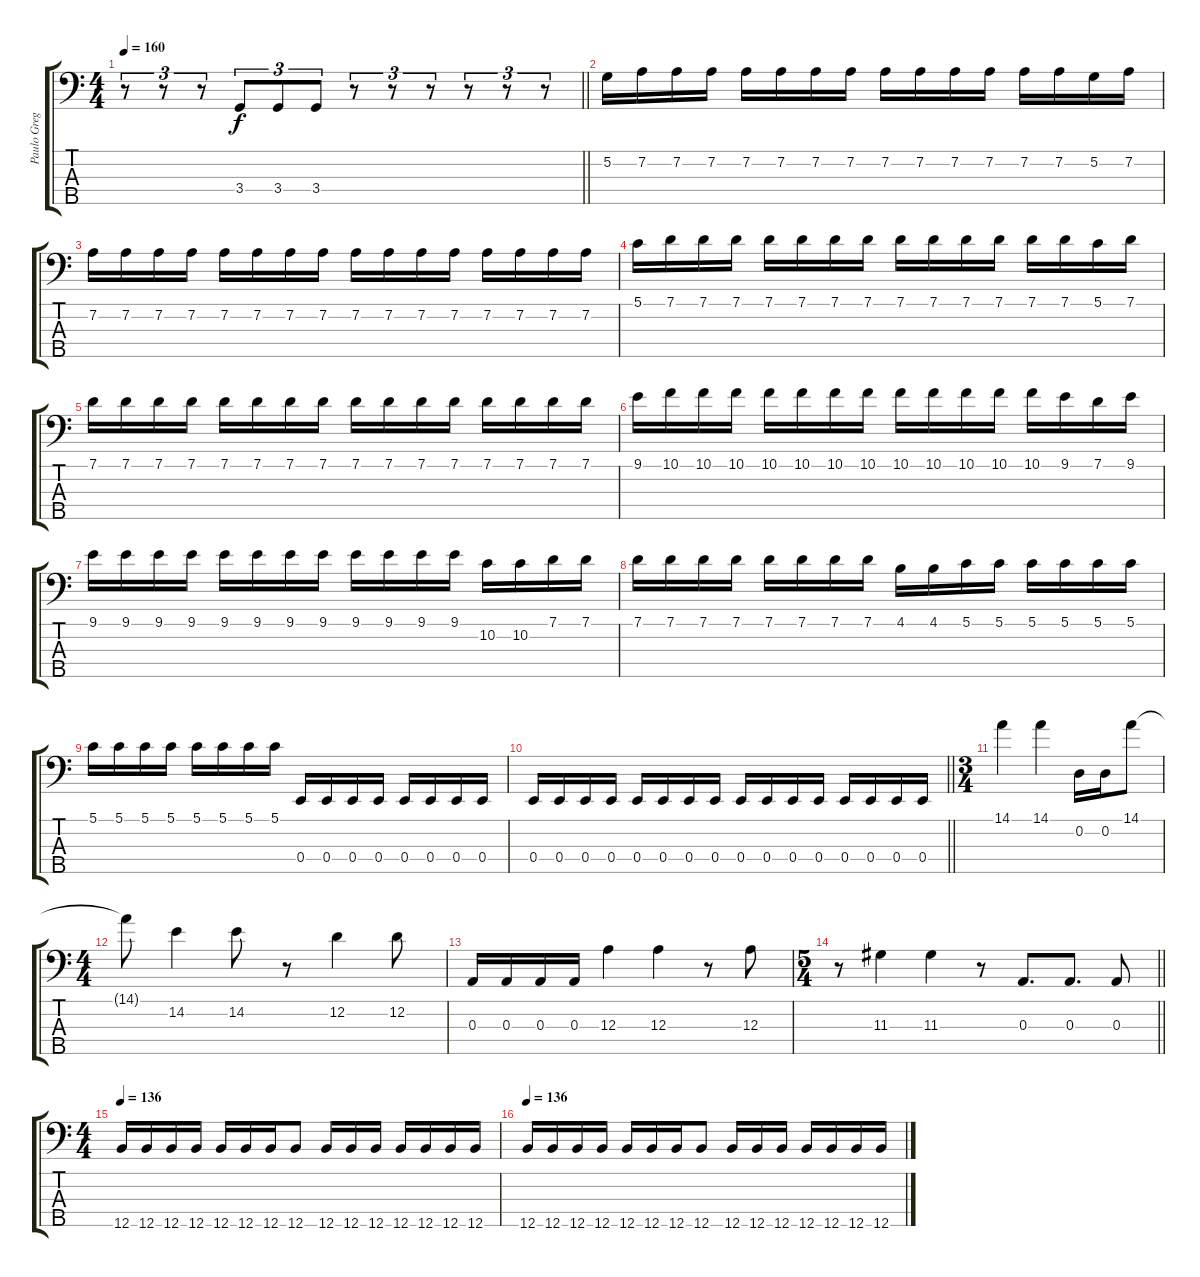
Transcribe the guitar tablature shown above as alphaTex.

\track ("Paulo Gregelotto" "Paulo Greg") {instrument electricbassfinger}
\staff {score tabs}
\tuning (G2 D2 A1 E1 B0) {hide}
\ts (4 4)
\tempo 160
\clef f4
\barLineRight lightlight
\ks c
r.8{tu (3 2) dy f} r.8{tu (3 2)} r.8{tu (3 2)} 3.4.8{tu (3 2)} 3.4.8{tu (3 2)} 3.4.8{tu (3 2)} r.8{tu (3 2)} r.8{tu (3 2)} r.8{tu (3 2)} r.8{tu (3 2)} r.8{tu (3 2)} r.8{tu (3 2)} |
\section ("" "")
5.2.16 7.2.16 7.2.16 7.2.16 7.2.16 7.2.16 7.2.16 7.2.16 7.2.16 7.2.16 7.2.16 7.2.16 7.2.16 7.2.16 5.2.16 7.2.16 |
7.2.16 7.2.16 7.2.16 7.2.16 7.2.16 7.2.16 7.2.16 7.2.16 7.2.16 7.2.16 7.2.16 7.2.16 7.2.16 7.2.16 7.2.16 7.2.16 |
5.1.16 7.1.16 7.1.16 7.1.16 7.1.16 7.1.16 7.1.16 7.1.16 7.1.16 7.1.16 7.1.16 7.1.16 7.1.16 7.1.16 5.1.16 7.1.16 |
7.1.16 7.1.16 7.1.16 7.1.16 7.1.16 7.1.16 7.1.16 7.1.16 7.1.16 7.1.16 7.1.16 7.1.16 7.1.16 7.1.16 7.1.16 7.1.16 |
9.1.16 10.1.16 10.1.16 10.1.16 10.1.16 10.1.16 10.1.16 10.1.16 10.1.16 10.1.16 10.1.16 10.1.16 10.1.16 9.1.16 7.1.16 9.1.16 |
9.1.16 9.1.16 9.1.16 9.1.16 9.1.16 9.1.16 9.1.16 9.1.16 9.1.16 9.1.16 9.1.16 9.1.16 10.2.16 10.2.16 7.1.16 7.1.16 |
7.1.16 7.1.16 7.1.16 7.1.16 7.1.16 7.1.16 7.1.16 7.1.16 4.1.16 4.1.16 5.1.16 5.1.16 5.1.16 5.1.16 5.1.16 5.1.16 |
5.1.16 5.1.16 5.1.16 5.1.16 5.1.16 5.1.16 5.1.16 5.1.16 0.4.16 0.4.16 0.4.16 0.4.16 0.4.16 0.4.16 0.4.16 0.4.16 |
\barLineRight lightlight
0.4.16 0.4.16 0.4.16 0.4.16 0.4.16 0.4.16 0.4.16 0.4.16 0.4.16 0.4.16 0.4.16 0.4.16 0.4.16 0.4.16 0.4.16 0.4.16 |
\ts (3 4)
\section ("" "")
14.1.4 14.1.4 0.2.16 0.2.16 14.1.8 |
\ts (4 4)
14.1{t}.8 14.2.4 14.2.8 r.8 12.2.4 12.2.8 |
0.3.16 0.3.16 0.3.16 0.3.16 12.3.4 12.3.4 r.8 12.3.8 |
\ts (5 4)
\barLineRight lightlight
r.8 11.3.4 11.3.4 r.8 0.3.8{d} 0.3.8{d} 0.3.8 |
\ts (4 4)
\section ("" "")
\tempo 136
12.5.16 12.5.16 12.5.16 12.5.16 12.5.16 12.5.16 12.5.16 12.5.8 12.5.16 12.5.16 12.5.16 12.5.16 12.5.16 12.5.16 12.5.16 |
\tempo 136
12.5.16 12.5.16 12.5.16 12.5.16 12.5.16 12.5.16 12.5.16 12.5.8 12.5.16 12.5.16 12.5.16 12.5.16 12.5.16 12.5.16 12.5.16
